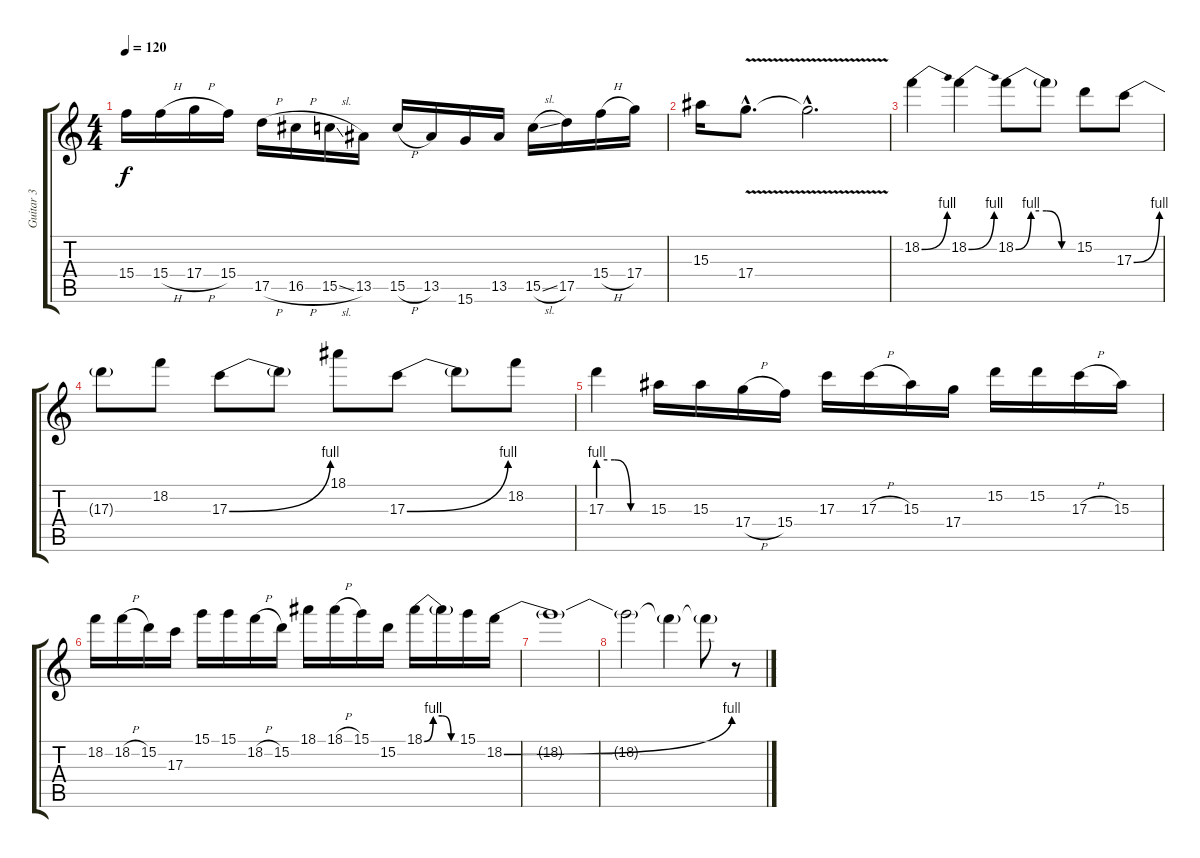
\track ("Guitar 3" "Guitar 3") {instrument distortionguitar}
\staff {score tabs}
\tuning (E4 B3 G3 D3 A2 E2) {hide}
\ts (4 4)
\tempo 120
\clef g2
\ks c
15.4.16{dy f} 15.4{h}.16 17.4{h}.16 15.4.16 17.5{h}.16 16.5{h}.16 15.5{sl}.16 13.5.16 15.5{h}.16 13.5.16 15.6.16 13.5.16 15.5{sl}.16 17.5.16 15.4{h}.16 17.4.16 |
15.3.16 17.4{v hac}.8{d} 17.4{hac t}.2{d} |
18.2{be (bend 0 0 60 4)}.4 18.2{be (bend 0 0 60 4)}.4 18.2{be (custom 0 0 15 4 30 4 45 0 60 0)}.8 18.2{t}.8 15.2.8 17.3{be (bend 0 0 60 4)}.8 |
17.3{t}.8 18.2.8 17.3{be (bend 0 0 60 4)}.8 17.3{t}.8 18.1.8 17.3{be (bend 0 0 60 4)}.8 17.3{t}.8 18.2.8 |
17.3{be (custom 0 4 20 4 40 0 60 0)}.4 15.3.16 15.3.16 17.4{h}.16 15.4.16 17.3.16 17.3{h}.16 15.3.16 17.4.16 15.2.16 15.2.16 17.3{h}.16 15.3.16 |
18.2.16 18.2{h}.16 15.2.16 17.3.16 15.1.16 15.1.16 18.2{h}.16 15.2.16 18.1.16 18.1{h}.16 15.1.16 15.2.16 18.1{be (custom 0 0 15 4 30 4 45 0 60 0)}.16 18.1{t}.16 15.1.16 18.2{be (bend 0 0 60 4)}.16 |
18.2{t}.1 |
18.2{t}.2 18.2{t}.4 18.2{t}.8 r.8
